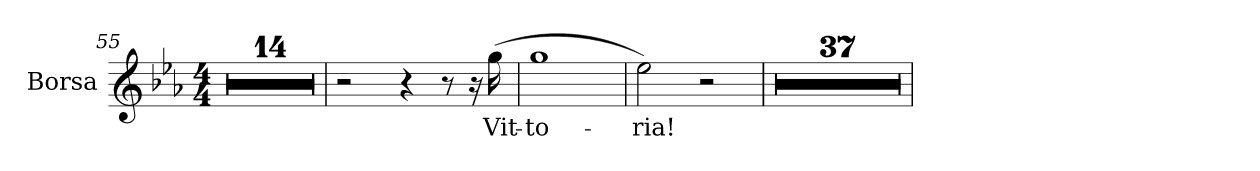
**kern	**text
*part1	*part1
*staff1	*staff1
*I"Borsa	*
*I'Bor.	*
*clefG2	*
*k[b-e-a-]	*
*M4/4	*
=55	=55
1r	.
=56	=56
1r	.
!!LO:PB:g=z
=57	=57
1r	.
=58	=58
1r	.
=59	=59
1r	.
!!LO:LB:g=z
=60	=60
1r	.
=61	=61
1r	.
!!LO:LB:g=z
=62	=62
1r	.
=63	=63
1r	.
!!LO:LB:g=z
=64	=64
1r	.
=65	=65
1r	.
!!LO:LB:g=z
=66	=66
1r	.
=67	=67
1r	.
=68	=68
1r	.
!!LO:PB:g=z
=69	=69
2r	.
4r	.
8r	.
16r	.
(16gg\	Vit-
=70	=70
1gg	-to-
=71	=71
2ee-\)	-ria!
2r	.
=72	=72
1r	.
=73	=73
1r	.
!!LO:PB:g=z
=74	=74
1r	.
=75	=75
1r	.
=76	=76
1r	.
=77	=77
1r	.
!!LO:LB:g=z
=78	=78
1r	.
=79	=79
1r	.
!!LO:LB:g=z
=80	=80
1r	.
=81	=81
1r	.
!!LO:LB:g=z
=82	=82
1r	.
=83	=83
1r	.
!!LO:LB:g=z
=84	=84
1r	.
=85	=85
1r	.
!!LO:PB:g=z
=86	=86
1r	.
=87	=87
1r	.
!!LO:LB:g=z
=88	=88
1r	.
=89	=89
1r	.
!!LO:LB:g=z
=90	=90
1r	.
=91	=91
1r	.
!!LO:LB:g=z
=92	=92
1r	.
=93	=93
1r	.
!!LO:LB:g=z
=94	=94
1r	.
=95	=95
1r	.
=96	=96
1r	.
!!LO:PB:g=z
=97	=97
1r	.
=98	=98
1r	.
=99	=99
1r	.
=100	=100
1r	.
!!LO:LB:g=z
=101	=101
1r	.
=102	=102
1r	.
=103	=103
1r	.
!!LO:LB:g=z
=104	=104
1r	.
=105	=105
1r	.
=106	=106
1r	.
=107	=107
1r	.
=108	=108
1r	.
=	=
*-	*-
